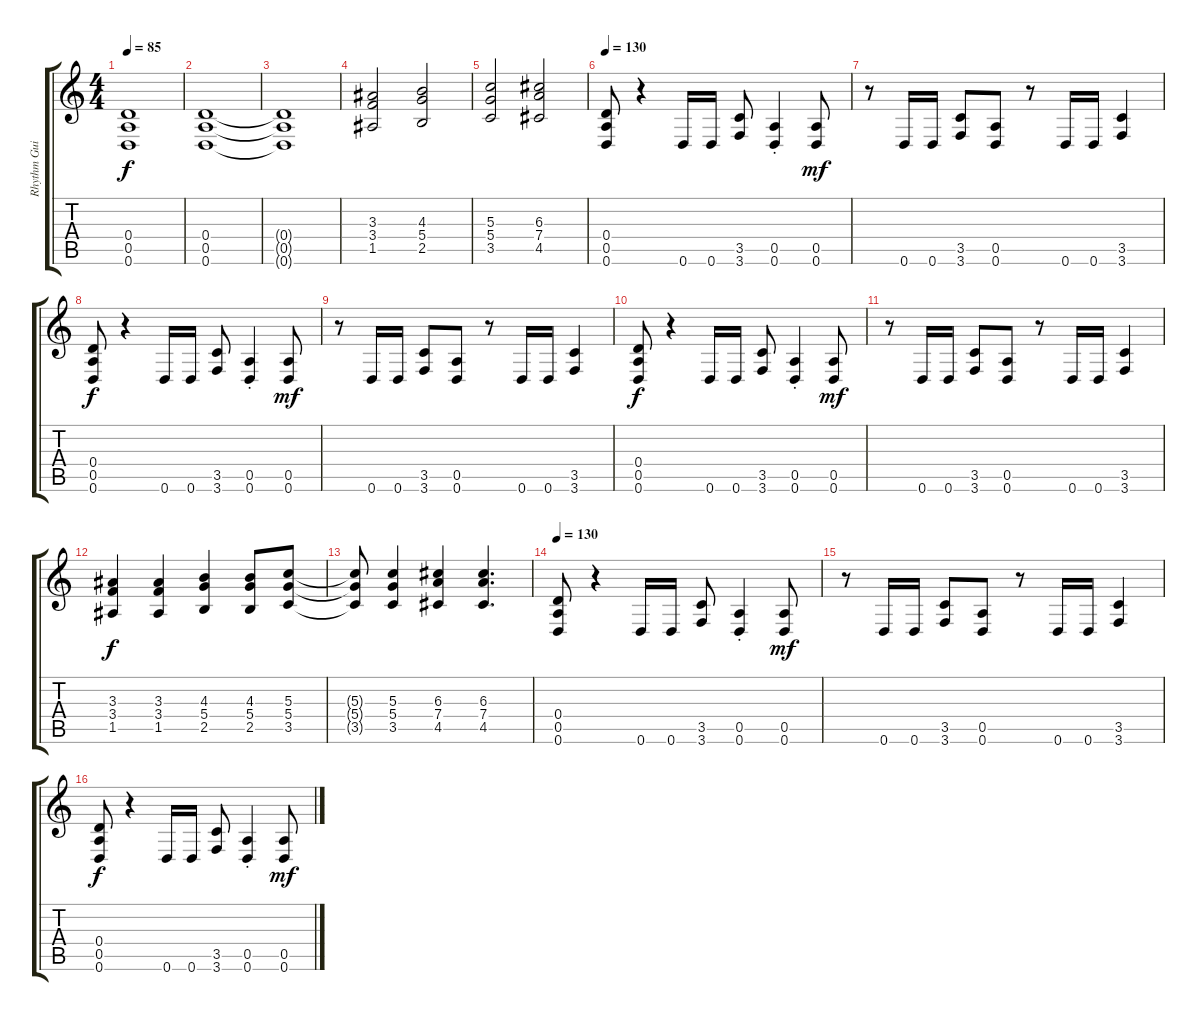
\track ("Rhythm Guitar 1" "Rhythm Gui") {instrument distortionguitar}
\staff {score tabs}
\tuning (E4 B3 G3 D3 A2 D2) {hide}
\ts (4 4)
\tempo 85
\clef g2
\ks c
(0.4{t} 0.5{t} 0.6{t}).1{dy f} |
(0.4 0.5 0.6).1 |
(0.4{t} 0.5{t} 0.6{t}).1 |
(3.3 3.4 1.5).2 (4.3 5.4 2.5).2 |
(5.3 5.4 3.5).2 (6.3 7.4 4.5).2 |
\tempo 130
(0.4 0.5 0.6).8 r.4 0.6.16 0.6.16 (3.5 3.6).8 (0.5{st} 0.6{st}).4 (0.5 0.6).8{dy mf} |
r.8 0.6.16 0.6.16 (3.5 3.6).8 (0.5 0.6).8 r.8 0.6.16 0.6.16 (3.5 3.6).4 |
(0.4 0.5 0.6).8{dy f} r.4 0.6.16 0.6.16 (3.5 3.6).8 (0.5{st} 0.6{st}).4 (0.5 0.6).8{dy mf} |
r.8 0.6.16 0.6.16 (3.5 3.6).8 (0.5 0.6).8 r.8 0.6.16 0.6.16 (3.5 3.6).4 |
(0.4 0.5 0.6).8{dy f} r.4 0.6.16 0.6.16 (3.5 3.6).8 (0.5{st} 0.6{st}).4 (0.5 0.6).8{dy mf} |
r.8 0.6.16 0.6.16 (3.5 3.6).8 (0.5 0.6).8 r.8 0.6.16 0.6.16 (3.5 3.6).4 |
(3.3 3.4 1.5).4{dy f} (3.3 3.4 1.5).4 (4.3 5.4 2.5).4 (4.3 5.4 2.5).8 (5.3 5.4 3.5).8 |
(5.3{t} 5.4{t} 3.5{t}).8 (5.3 5.4 3.5).4 (6.3 7.4 4.5).4 (6.3 7.4 4.5).4{d} |
\tempo 130
(0.4 0.5 0.6).8 r.4 0.6.16 0.6.16 (3.5 3.6).8 (0.5{st} 0.6{st}).4 (0.5 0.6).8{dy mf} |
r.8 0.6.16 0.6.16 (3.5 3.6).8 (0.5 0.6).8 r.8 0.6.16 0.6.16 (3.5 3.6).4 |
(0.4 0.5 0.6).8{dy f} r.4 0.6.16 0.6.16 (3.5 3.6).8 (0.5{st} 0.6{st}).4 (0.5 0.6).8{dy mf}
